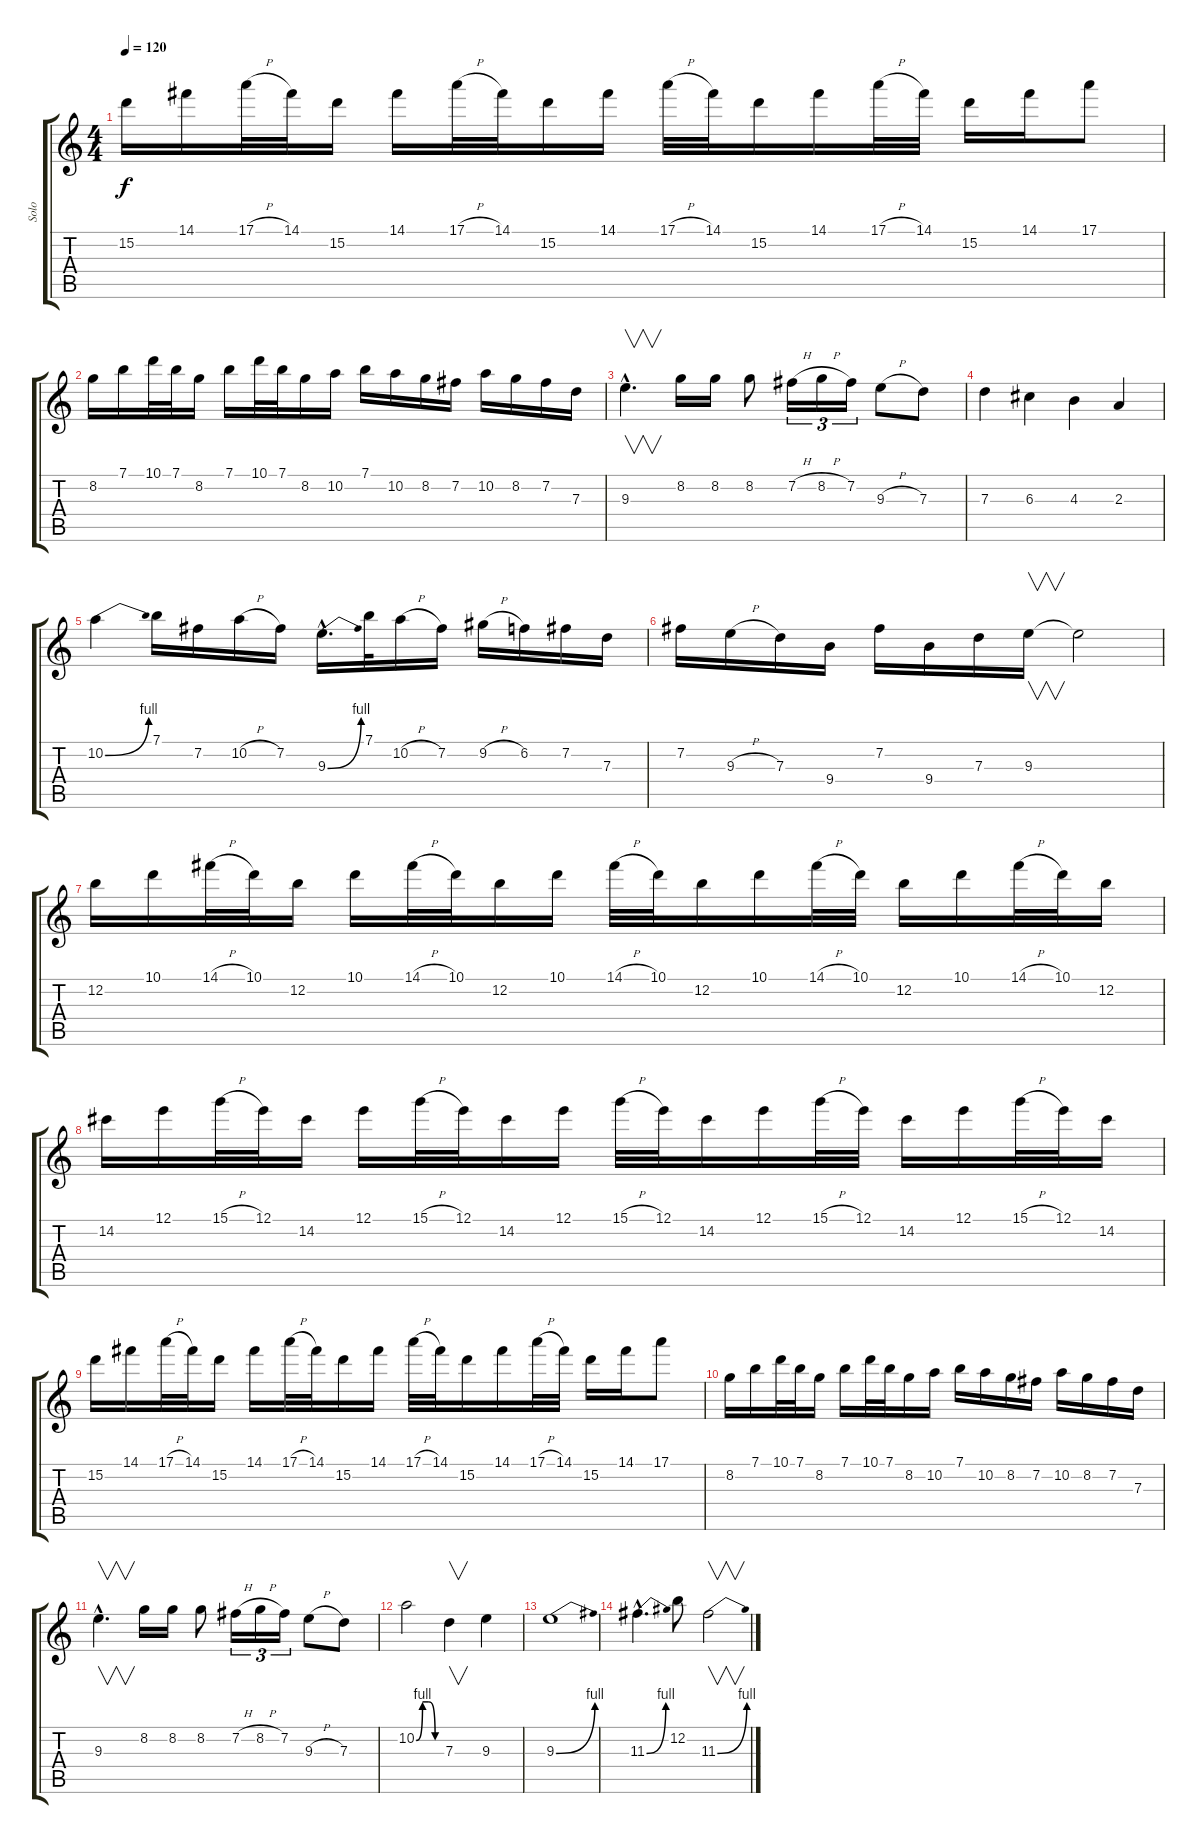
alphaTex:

\track ("Solo" "Solo") {instrument overdrivenguitar}
\staff {score tabs}
\tuning (E4 B3 G3 D3 A2 E2) {hide}
\ts (4 4)
\tempo 120
\clef g2
\ks c
15.2.16{dy f} 14.1.16 17.1{h}.32 14.1.32 15.2.16 14.1.16 17.1{h}.32 14.1.32 15.2.16 14.1.16 17.1{h}.32 14.1.32 15.2.16 14.1.16 17.1{h}.32 14.1.32 15.2.16 14.1.16 17.1.8 |
8.2.16 7.1.16 10.1.32 7.1.32 8.2.16 7.1.16 10.1.32 7.1.32 8.2.16 10.2.16 7.1.16 10.2.16 8.2.16 7.2.16 10.2.16 8.2.16 7.2.16 7.3.16 |
9.3{hac}.4{v d} 8.2.16 8.2.16 8.2.8 7.2{h}.16{tu (3 2)} 8.2{h}.16{tu (3 2)} 7.2.16{tu (3 2)} 9.3{h}.8 7.3.8 |
7.3.4 6.3.4 4.3.4 2.3.4 |
10.2{be (bend 0 0 60 4)}.4 7.1.16 7.2.16 10.2{h}.16 7.2.16 9.3{be (bend 0 0 60 4) hac}.16{d} 7.1.32 10.2{h}.16 7.2.16 9.2{h}.16 6.2.16 7.2.16 7.3.16 |
7.2.16 9.3{h}.16 7.3.16 9.4.16 7.2.16 9.4.16 7.3.16 9.3.16{v} 9.3{t}.2 |
12.2.16 10.1.16 14.1{h}.32 10.1.32 12.2.16 10.1.16 14.1{h}.32 10.1.32 12.2.16 10.1.16 14.1{h}.32 10.1.32 12.2.16 10.1.16 14.1{h}.32 10.1.32 12.2.16 10.1.16 14.1{h}.32 10.1.32 12.2.16 |
14.2.16 12.1.16 15.1{h}.32 12.1.32 14.2.16 12.1.16 15.1{h}.32 12.1.32 14.2.16 12.1.16 15.1{h}.32 12.1.32 14.2.16 12.1.16 15.1{h}.32 12.1.32 14.2.16 12.1.16 15.1{h}.32 12.1.32 14.2.16 |
15.2.16 14.1.16 17.1{h}.32 14.1.32 15.2.16 14.1.16 17.1{h}.32 14.1.32 15.2.16 14.1.16 17.1{h}.32 14.1.32 15.2.16 14.1.16 17.1{h}.32 14.1.32 15.2.16 14.1.16 17.1.8 |
8.2.16 7.1.16 10.1.32 7.1.32 8.2.16 7.1.16 10.1.32 7.1.32 8.2.16 10.2.16 7.1.16 10.2.16 8.2.16 7.2.16 10.2.16 8.2.16 7.2.16 7.3.16 |
9.3{hac}.4{v d} 8.2.16 8.2.16 8.2.8 7.2{h}.16{tu (3 2)} 8.2{h}.16{tu (3 2)} 7.2.16{tu (3 2)} 9.3{h}.8 7.3.8 |
10.2{be (custom 0 0 15 4 30 4 45 0 60 0)}.2 7.3.4{v} 9.3.4 |
9.3{be (bend 0 0 60 4)}.1 |
11.3{be (bend 0 0 60 4) hac}.4{d} 12.2.8 11.3{be (bend 0 0 60 4)}.2{v}
